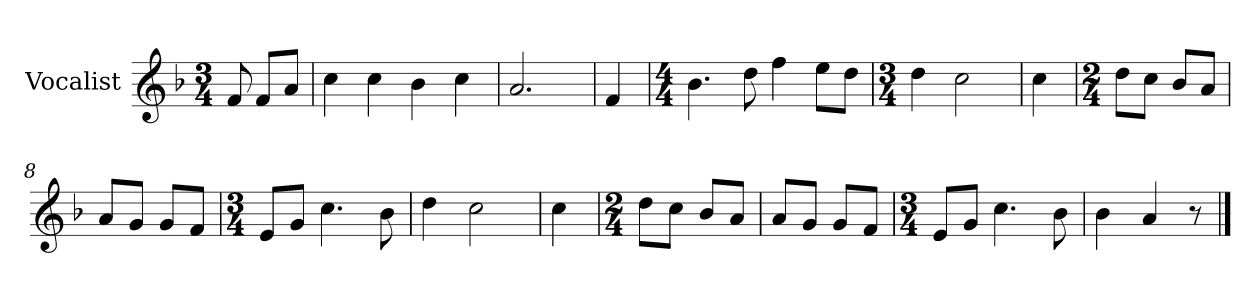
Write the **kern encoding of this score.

**kern
*part1
*staff1
*I"Vocalist
*k[b-]
*F:
*M3/4
=
8f
8fL
8aJ
=1
4cc
4cc
4b-
4cc
=2
2.a
=3
4f
=4
*M4/4
4.b-
8dd
4ff
8eeL
8ddJ
=5
*M3/4
4dd
2cc
=6
4cc
=7
*M2/4
8ddL
8ccJ
8b-L
8aJ
=8
8aL
8gJ
8gL
8fJ
=9
*M3/4
8eL
8gJ
4.cc
8b-
=10
4dd
2cc
=11
4cc
=12
*M2/4
8ddL
8ccJ
8b-L
8aJ
=13
8aL
8gJ
8gL
8fJ
=14
*M3/4
8eL
8gJ
4.cc
8b-
=15
4b-
4a
8r
==
*-
